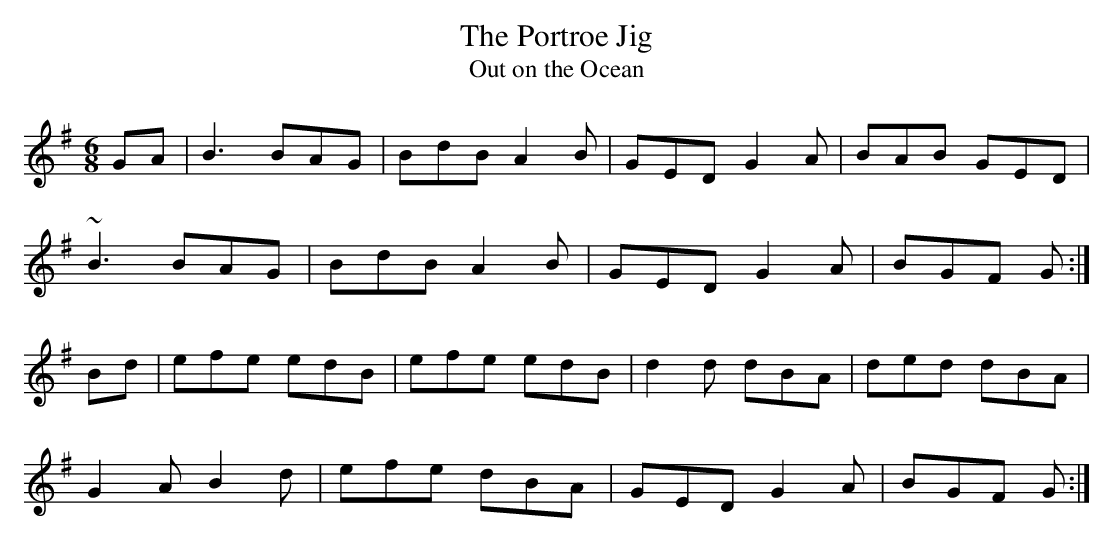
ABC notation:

X:1
T:Portroe Jig, The
T:Out on the Ocean
M:6/8
L:1/8
K:G
GA|B3 BAG|BdB A2B|GED G2A|BAB GED|!
~B3 BAG|BdB A2B|GED G2A|BGF G:|!
Bd|efe edB|efe edB|d2d dBA|ded dBA|!
G2A B2d|efe dBA|GED G2A|BGF G:|!
